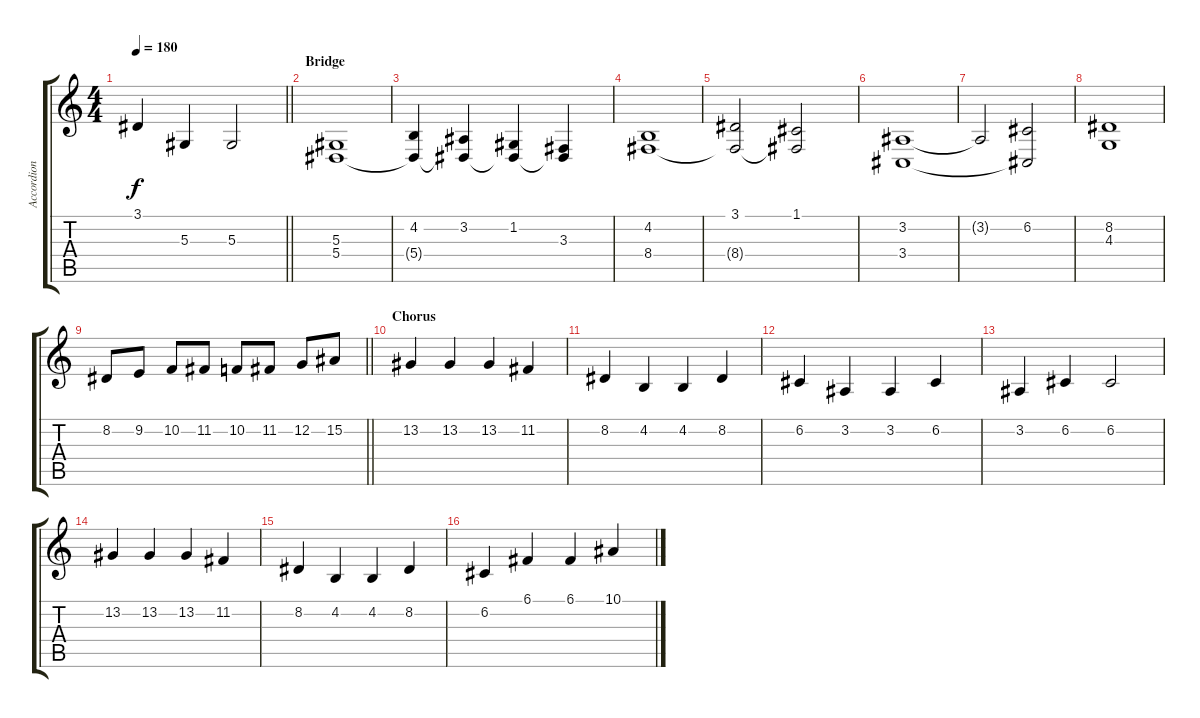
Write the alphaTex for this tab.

\track ("Accordion" "Accordion") {instrument accordion}
\staff {score tabs}
\tuning (C4 G3 Eb3 Bb2 F2 C2) {hide}
\ts (4 4)
\tempo 180
\clef g2
\barLineRight lightlight
\ks c
3.1.4{dy f} 5.3.4 5.3.2 |
\section ("" "Bridge")
(5.3 5.4).1 |
(4.2 5.4{t}).4 (3.2 5.4{t}).4 (1.2 5.4{t}).4 (3.3 5.4{t}).4 |
(4.2 8.4).1 |
(3.1 8.4{t}).2 (1.1 8.4{t}).2 |
(3.2 3.4).1 |
3.2{t}.2 (6.2 3.4{t}).2 |
(8.2 4.3).1 |
\barLineRight lightlight
8.2.8 9.2.8 10.2.8 11.2.8 10.2.8 11.2.8 12.2.8 15.2.8 |
\section ("" "Chorus")
13.2.4 13.2.4 13.2.4 11.2.4 |
8.2.4 4.2.4 4.2.4 8.2.4 |
6.2.4 3.2.4 3.2.4 6.2.4 |
3.2.4 6.2.4 6.2.2 |
13.2.4 13.2.4 13.2.4 11.2.4 |
8.2.4 4.2.4 4.2.4 8.2.4 |
6.2.4 6.1.4 6.1.4 10.1.4
